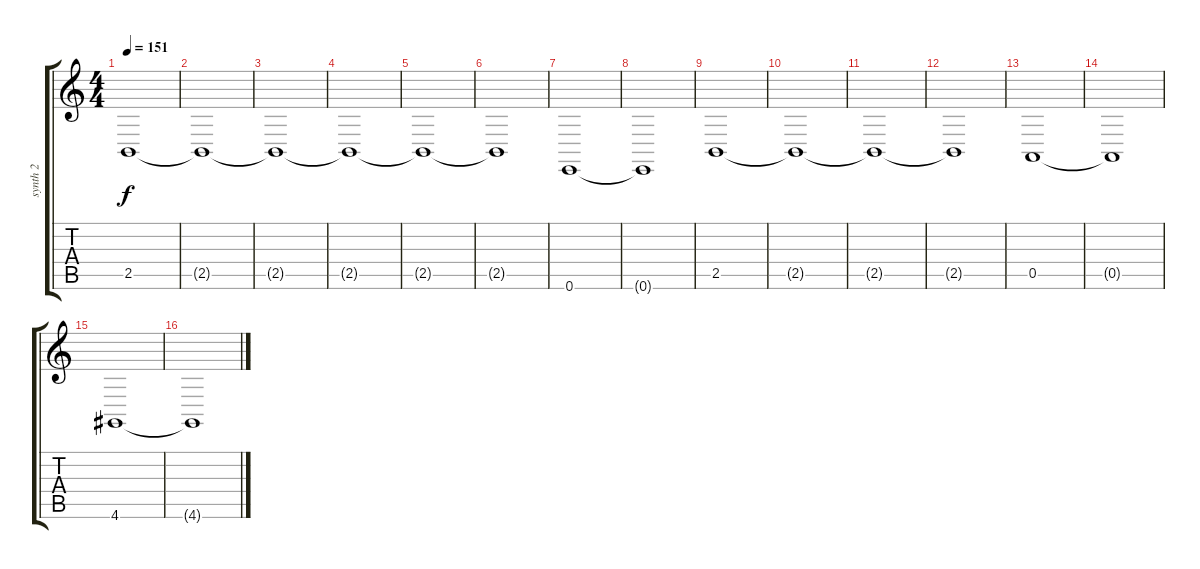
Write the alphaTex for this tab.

\track ("synth 2" "synth 2") {instrument lead2sawtooth}
\staff {score tabs}
\tuning (E4 B3 G3 D3 A2 E2) {hide}
\ts (4 4)
\tempo 151
\clef g2
\ks c
2.5.1{dy f} |
2.5{t}.1 |
2.5{t}.1 |
2.5{t}.1 |
2.5{t}.1 |
2.5{t}.1 |
0.6.1 |
0.6{t}.1 |
2.5.1 |
2.5{t}.1 |
2.5{t}.1 |
2.5{t}.1 |
0.5.1 |
0.5{t}.1 |
4.6.1 |
4.6{t}.1
